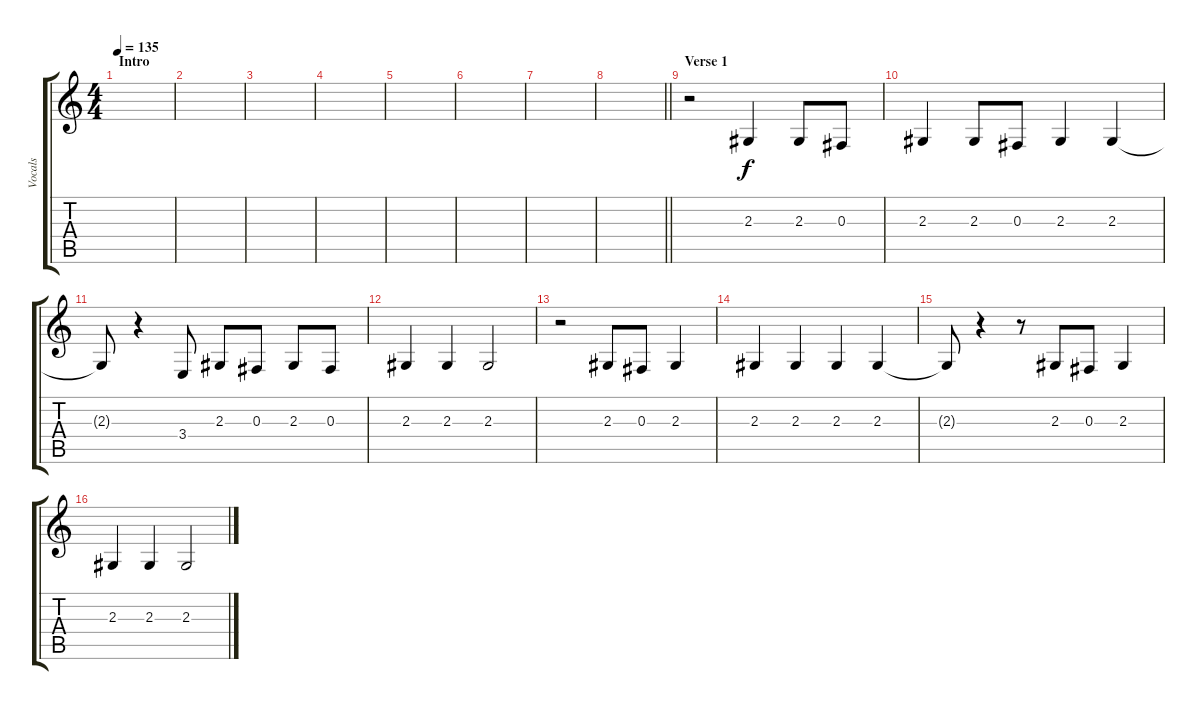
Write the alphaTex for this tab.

\track ("Vocals" "Vocals") {instrument clarinet}
\staff {score tabs}
\tuning (Eb4 Bb3 Gb3 Db3 Ab2 Eb2) {hide}
\ts (4 4)
\section ("" "Intro")
\tempo 135
\clef g2
\ks c
|
|
|
|
|
|
|
\barLineRight lightlight
|
\section ("" "Verse 1")
r.2 2.3.4 2.3.8 0.3.8 |
2.3.4 2.3.8 0.3.8 2.3.4 2.3.4 |
2.3{t}.8 r.4 3.4.8 2.3.8 0.3.8 2.3.8 0.3.8 |
2.3.4 2.3.4 2.3.2 |
r.2 2.3.8 0.3.8 2.3.4 |
2.3.4 2.3.4 2.3.4 2.3.4 |
2.3{t}.8 r.4 r.8 2.3.8 0.3.8 2.3.4 |
2.3.4 2.3.4 2.3.2
